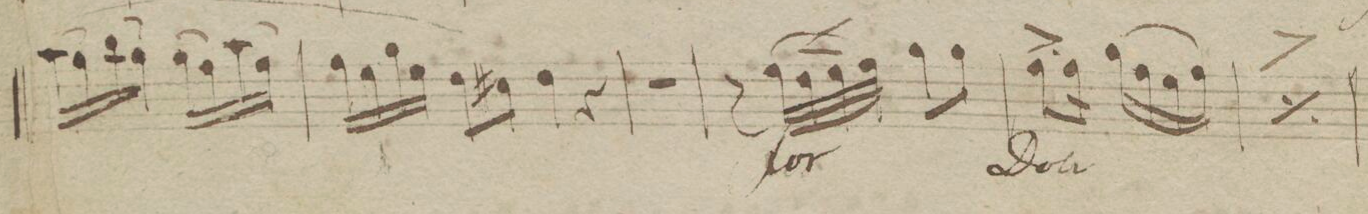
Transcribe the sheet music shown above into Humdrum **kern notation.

**kern	**dynam
*I"Clarinetto 1mo in B.	*
*clefG2	*
*k[b-]	*
*M2/4	*
((16gg\LL	.
16ff\)	.
(16aa\	.
16ff\JJ)	.
(16ff\LL	.
16ee\)	.
(16gg\	.
16ee\JJ)	.
=97	=97
16ee\LL	.
16dd\	.
16ff\	.
16dd\JJ	.
8cc\L	.
8bX\J)	.
=98	=98
4cc\	.
4r	.
=99	=99
2r	.
=100	=100
8r	.
(32dd\LLL	f
32cc\	<
32dd\	.
32ee\JJJ)	[
8ff\L	.
8ff\J	.
=101	=101
8.ee\^L	.
16ee\Jk	.
(16ff\LL	.
16ee\	.
16dd\	.
16ee\JJ)	.
=102	=102
*rep	*
8.ee\^L	.
16ee\Jk	.
(16ff\LL	.
16ee\	.
16dd\	.
16ee\JJ)	.
*Xrep	*
=103	=103
*-	*-
